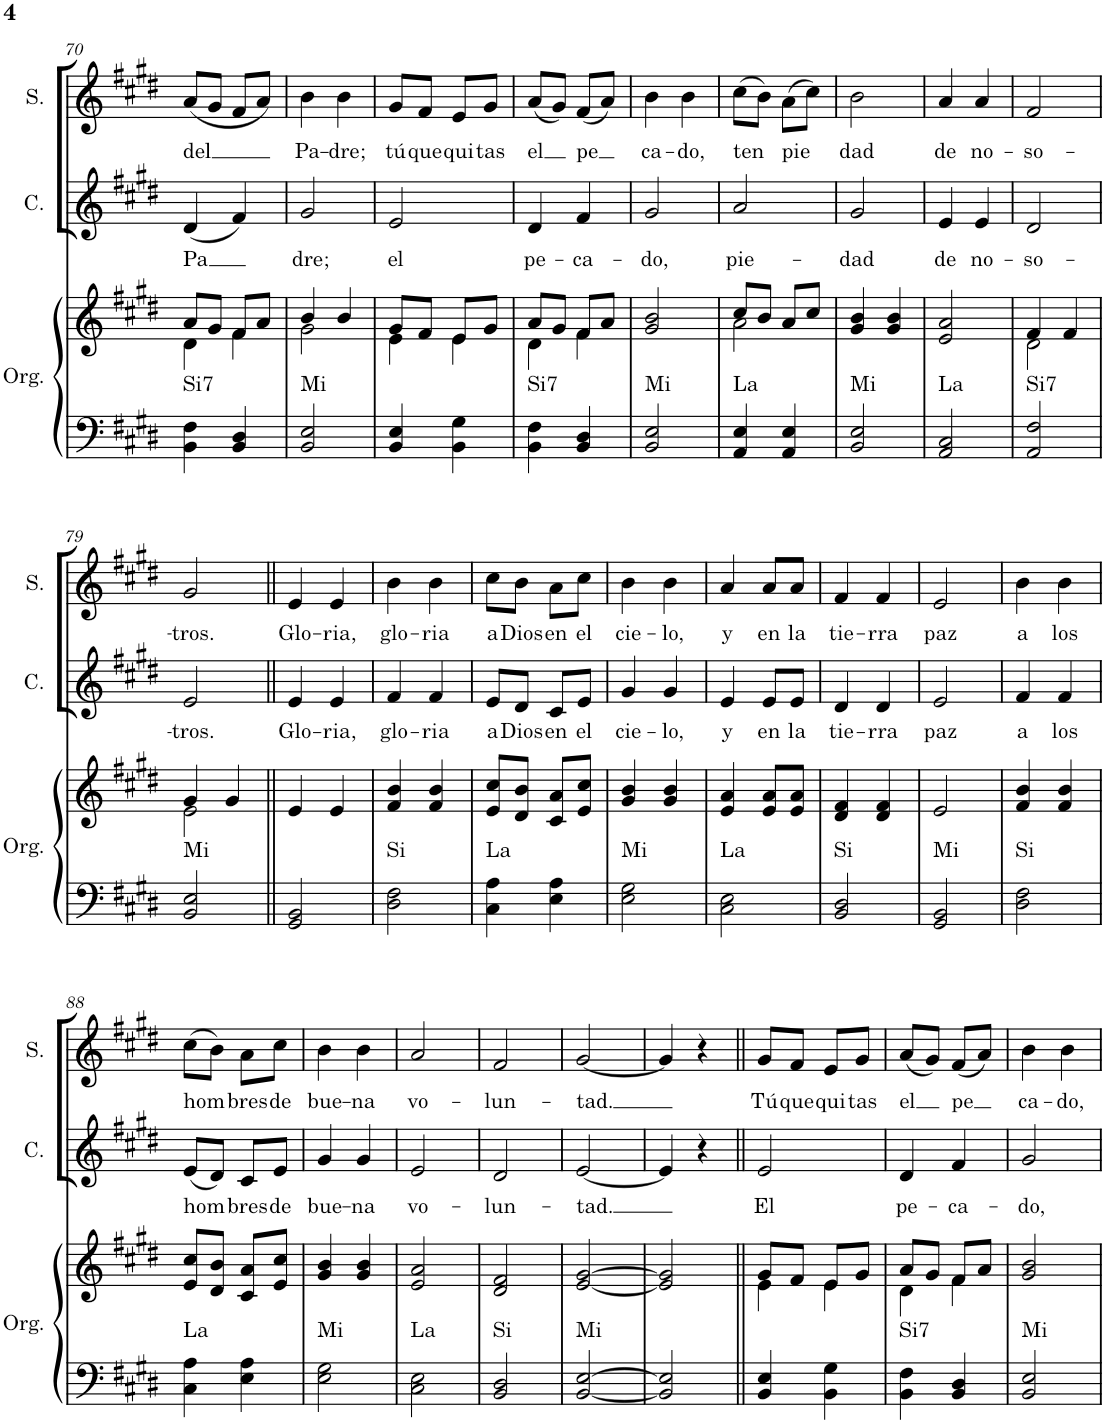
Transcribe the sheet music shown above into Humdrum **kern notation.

**kern	**kern	**harte	**kern	**text	**kern	**text
*part3	*part3	*part3	*part2	*part2	*part1	*part1
*staff4	*staff3	*	*staff2	*staff2	*staff1	*staff1
*I"Órgano	*	*	*I"Contralto	*	*I"Soprano	*
*	*	*	*I'C.	*	*I'S.	*
!!LO:PB:g=z
*clefF4	*clefG2	*	*clefG2	*	*clefG2	*
*k[f#c#g#d#]	*k[f#c#g#d#]	*	*k[f#c#g#d#]	*	*k[f#c#g#d#]	*
*M2/4	*M2/4	*	*M2/4	*	*M2/4	*
=70	=70	=70	=70	=70	=70	=70
*	*^	*	*	*	*	*
!	!	!	!LO:H:kt=Si7	!	!LO:LY:b	!	!LO:LY:b
4BB\ 4F#\	8a/L	4d#\	N	(4d#/	Pa	(8a/L	del
.	8g#/J	.	.	.	.	8g#/J	.
4BB/ 4D#/	8f#/L	4f#\	.	4f#/)	.	8f#/L	.
.	8a/J	.	.	.	.	8a/J)	.
=71	=71	=71	=71	=71	=71	=71	=71
!	!	!	!LO:H:kt=Mi	!	!LO:LY:b	!	!LO:LY:b
2BB/ 2E/	4b/	2g#\	N	2g#/	dre;	4b\	Pa-
!	!	!	!	!	!	!	!LO:LY:b
.	4b/	.	.	.	.	4b\	-dre;
=72	=72	=72	=72	=72	=72	=72	=72
!	!	!	!	!	!LO:LY:b	!	!LO:LY:b
4BB/ 4E/	8g#/L	4e\	.	2e/	el	8g#/L	tú
!	!	!	!	!	!	!	!LO:LY:b
.	8f#/J	.	.	.	.	8f#/J	que
!	!	!	!	!	!	!	!LO:LY:b
4BB\ 4G#\	8e/L	4e\	.	.	.	8e/L	qui
!	!	!	!	!	!	!	!LO:LY:b
.	8g#/J	.	.	.	.	8g#/J	-tas
=73	=73	=73	=73	=73	=73	=73	=73
!	!	!	!LO:H:kt=Si7	!	!LO:LY:b	!	!LO:LY:b
4BB\ 4F#\	8a/L	4d#\	N	4d#/	pe-	(8a/L	el
.	8g#/J	.	.	.	.	8g#/J)	.
!	!	!	!	!	!LO:LY:b	!	!LO:LY:b
4BB/ 4D#/	8f#/L	4f#\	.	4f#/	-ca-	(8f#/L	-pe
.	8a/J	.	.	.	.	8a/J)	.
*	*v	*v	*	*	*	*	*
=74	=74	=74	=74	=74	=74	=74
!	!	!LO:H:kt=Mi	!	!LO:LY:b	!	!LO:LY:b
2BB/ 2E/	2g#/ 2b/	N	2g#/	-do,	4b\	ca-
!	!	!	!	!	!	!LO:LY:b
.	.	.	.	.	4b\	-do,
=75	=75	=75	=75	=75	=75	=75
*	*^	*	*	*	*	*
!	!	!	!LO:H:kt=La	!	!LO:LY:b	!	!LO:LY:b
4AA/ 4E/	8cc#/L	2a\	N	2a/	pie-	(8cc#\L	ten
.	8b/J	.	.	.	.	8b\J)	.
!	!	!	!	!	!	!	!LO:LY:b
4AA/ 4E/	8a/L	.	.	.	.	(8a\L	-pie
.	8cc#/J	.	.	.	.	8cc#\J)	.
*	*v	*v	*	*	*	*	*
=76	=76	=76	=76	=76	=76	=76
!	!	!LO:H:kt=Mi	!	!LO:LY:b	!	!LO:LY:b
2BB/ 2E/	4g#/ 4b/	N	2g#/	-dad	2b\	dad
.	4g#/ 4b/	.	.	.	.	.
=77	=77	=77	=77	=77	=77	=77
!	!	!LO:H:kt=La	!	!LO:LY:b	!	!LO:LY:b
2AA/ 2C#/	2e/ 2a/	N	4e/	de	4a/	de
!	!	!	!	!LO:LY:b	!	!LO:LY:b
.	.	.	4e/	no-	4a/	no-
=78	=78	=78	=78	=78	=78	=78
*	*^	*	*	*	*	*
!	!	!	!LO:H:kt=Si7	!	!LO:LY:b	!	!LO:LY:b
2AA/ 2F#/	4f#/	2d#\	N	2d#/	-so-	2f#/	-so-
.	4f#/	.	.	.	.	.	.
!!LO:LB:g=z
=79	=79	=79	=79	=79	=79	=79	=79
!	!	!	!LO:H:kt=Mi	!	!LO:LY:b	!	!LO:LY:b
2BB/ 2E/	4g#/	2e\	N	2e/	-tros.	2g#/	-tros.
.	4g#/	.	.	.	.	.	.
*	*v	*v	*	*	*	*	*
=80||	=80||	=80||	=80||	=80||	=80||	=80||
!	!	!	!	!LO:LY:b	!	!LO:LY:b
2GG#/ 2BB/	4e/	.	4e/	Glo-	4e/	Glo-
!	!	!	!	!LO:LY:b	!	!LO:LY:b
.	4e/	.	4e/	-ria,	4e/	-ria,
=81	=81	=81	=81	=81	=81	=81
!	!	!LO:H:kt=Si	!	!LO:LY:b	!	!LO:LY:b
2D#\ 2F#\	4f#/ 4b/	N	4f#/	glo-	4b\	glo-
!	!	!	!	!LO:LY:b	!	!LO:LY:b
.	4f#/ 4b/	.	4f#/	-ria	4b\	-ria
=82	=82	=82	=82	=82	=82	=82
!	!	!LO:H:kt=La	!	!LO:LY:b	!	!LO:LY:b
4C#\ 4A\	8e/ 8cc#/L	N	8e/L	a	8cc#\L	a
!	!	!	!	!LO:LY:b	!	!LO:LY:b
.	8d#/ 8b/J	.	8d#/J	Dios	8b\J	Dios
!	!	!	!	!LO:LY:b	!	!LO:LY:b
4E\ 4A\	8c#/ 8a/L	.	8c#/L	en	8a\L	en
!	!	!	!	!LO:LY:b	!	!LO:LY:b
.	8e/ 8cc#/J	.	8e/J	el	8cc#\J	el
=83	=83	=83	=83	=83	=83	=83
!	!	!LO:H:kt=Mi	!	!LO:LY:b	!	!LO:LY:b
2E\ 2G#\	4g#/ 4b/	N	4g#/	cie-	4b\	cie-
!	!	!	!	!LO:LY:b	!	!LO:LY:b
.	4g#/ 4b/	.	4g#/	-lo,	4b\	-lo,
=84	=84	=84	=84	=84	=84	=84
!	!	!LO:H:kt=La	!	!LO:LY:b	!	!LO:LY:b
2C#\ 2E\	4e/ 4a/	N	4e/	y	4a/	y
!	!	!	!	!LO:LY:b	!	!LO:LY:b
.	8e/ 8a/L	.	8e/L	en	8a/L	en
!	!	!	!	!LO:LY:b	!	!LO:LY:b
.	8e/ 8a/J	.	8e/J	la	8a/J	la
=85	=85	=85	=85	=85	=85	=85
!	!	!LO:H:kt=Si	!	!LO:LY:b	!	!LO:LY:b
2BB/ 2D#/	4d#/ 4f#/	N	4d#/	tie-	4f#/	tie-
!	!	!	!	!LO:LY:b	!	!LO:LY:b
.	4d#/ 4f#/	.	4d#/	-rra	4f#/	-rra
=86	=86	=86	=86	=86	=86	=86
!	!	!LO:H:kt=Mi	!	!LO:LY:b	!	!LO:LY:b
2GG#/ 2BB/	2e/	N	2e/	paz	2e/	paz
=87	=87	=87	=87	=87	=87	=87
!	!	!LO:H:kt=Si	!	!LO:LY:b	!	!LO:LY:b
2D#\ 2F#\	4f#/ 4b/	N	4f#/	a	4b\	a
!	!	!	!	!LO:LY:b	!	!LO:LY:b
.	4f#/ 4b/	.	4f#/	los	4b\	los
!!LO:LB:g=z
=88	=88	=88	=88	=88	=88	=88
!	!	!LO:H:kt=La	!	!LO:LY:b	!	!LO:LY:b
4C#\ 4A\	8e/ 8cc#/L	N	(8e/L	hom	(8cc#\L	hom
.	8d#/ 8b/J	.	8d#/J)	.	8b\J)	.
!	!	!	!	!LO:LY:b	!	!LO:LY:b
4E\ 4A\	8c#/ 8a/L	.	8c#/L	bres	8a\L	bres
!	!	!	!	!LO:LY:b	!	!LO:LY:b
.	8e/ 8cc#/J	.	8e/J	de	8cc#\J	de
=89	=89	=89	=89	=89	=89	=89
!	!	!LO:H:kt=Mi	!	!LO:LY:b	!	!LO:LY:b
2E\ 2G#\	4g#/ 4b/	N	4g#/	bue-	4b\	bue-
!	!	!	!	!LO:LY:b	!	!LO:LY:b
.	4g#/ 4b/	.	4g#/	-na	4b\	-na
=90	=90	=90	=90	=90	=90	=90
!	!	!LO:H:kt=La	!	!LO:LY:b	!	!LO:LY:b
2C#\ 2E\	2e/ 2a/	N	2e/	vo-	2a/	vo-
=91	=91	=91	=91	=91	=91	=91
!	!	!LO:H:kt=Si	!	!LO:LY:b	!	!LO:LY:b
2BB/ 2D#/	2d#/ 2f#/	N	2d#/	-lun-	2f#/	-lun-
=92	=92	=92	=92	=92	=92	=92
!	!	!LO:H:kt=Mi	!	!LO:LY:b	!	!LO:LY:b
[2BB/ [2E/	[2e/ [2g#/	N	[2e/	-tad.	[2g#/	-tad.
=93	=93	=93	=93	=93	=93	=93
2BB/] 2E/]	2e/] 2g#/]	.	4e/]	.	4g#/]	.
.	.	.	4r	.	4r	.
=94||	=94||	=94||	=94||	=94||	=94||	=94||
*	*^	*	*	*	*	*
!	!	!	!	!	!LO:LY:b	!	!LO:LY:b
4BB/ 4E/	8g#/L	4e\	.	2e/	El	8g#/L	Tú
!	!	!	!	!	!	!	!LO:LY:b
.	8f#/J	.	.	.	.	8f#/J	que
!	!	!	!	!	!	!	!LO:LY:b
4BB\ 4G#\	8e/L	4e\	.	.	.	8e/L	qui
!	!	!	!	!	!	!	!LO:LY:b
.	8g#/J	.	.	.	.	8g#/J	-tas
=95	=95	=95	=95	=95	=95	=95	=95
!	!	!	!LO:H:kt=Si7	!	!LO:LY:b	!	!LO:LY:b
4BB\ 4F#\	8a/L	4d#\	N	4d#/	pe-	(8a/L	el
.	8g#/J	.	.	.	.	8g#/J)	.
!	!	!	!	!	!LO:LY:b	!	!LO:LY:b
4BB/ 4D#/	8f#/L	4f#\	.	4f#/	-ca-	(8f#/L	-pe
.	8a/J	.	.	.	.	8a/J)	.
*	*v	*v	*	*	*	*	*
=96	=96	=96	=96	=96	=96	=96
!	!	!LO:H:kt=Mi	!	!LO:LY:b	!	!LO:LY:b
2BB/ 2E/	2g#/ 2b/	N	2g#/	-do,	4b\	ca-
!	!	!	!	!	!	!LO:LY:b
.	.	.	.	.	4b\	-do,
=	=	=	=	=	=	=
*-	*-	*-	*-	*-	*-	*-
